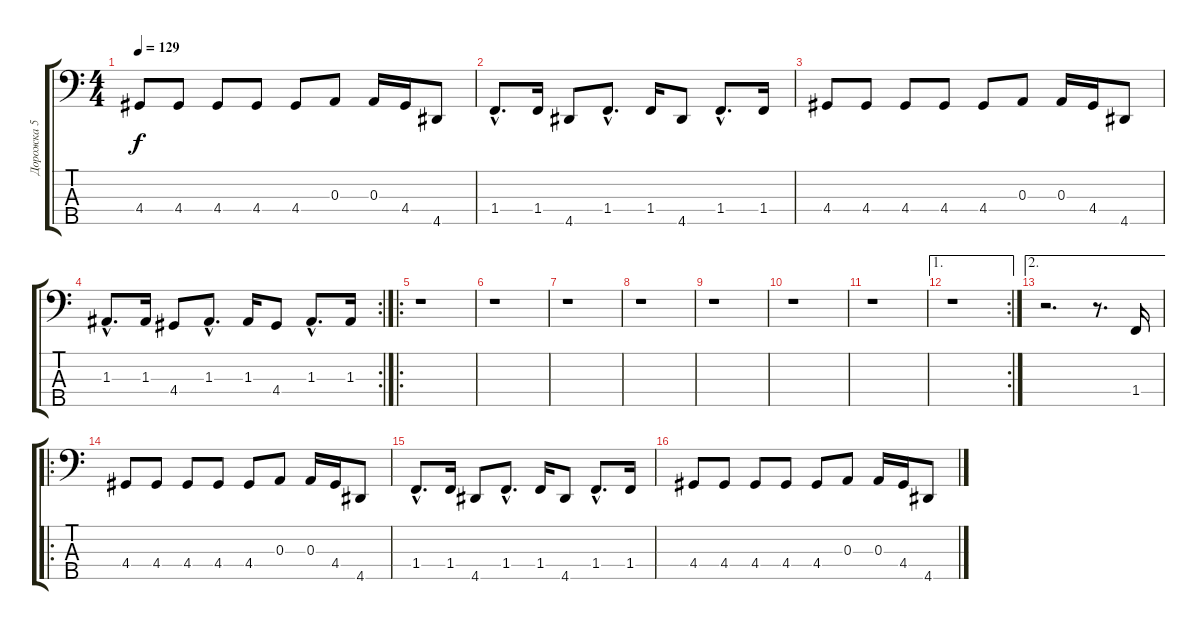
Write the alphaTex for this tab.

\track ("Дорожка 5" "Дорожка 5") {instrument electricbasspick}
\staff {score tabs}
\tuning (G2 D2 A1 E1 B0) {hide}
\ts (4 4)
\tempo 129
\clef f4
\ks c
4.4.8{dy f} 4.4.8 4.4.8 4.4.8 4.4.8 0.3.8 0.3.16 4.4.16 4.5.8 |
1.4{hac}.8{d} 1.4.16 4.5.8 1.4{hac}.8{d} 1.4.16 4.5.8 1.4{hac}.8{d} 1.4.16 |
4.4.8 4.4.8 4.4.8 4.4.8 4.4.8 0.3.8 0.3.16 4.4.16 4.5.8 |
\rc 2
1.3{hac}.8{d} 1.3.16 4.4.8 1.3{hac}.8{d} 1.3.16 4.4.8 1.3{hac}.8{d} 1.3.16 |
\ro
r.1 |
r.1 |
r.1 |
r.1 |
r.1 |
r.1 |
r.1 |
\ae 1
\rc 2
r.1 |
\ae 2
r.2{d} r.8{d} 1.4.16 |
\ro
4.4.8 4.4.8 4.4.8 4.4.8 4.4.8 0.3.8 0.3.16 4.4.16 4.5.8 |
1.4{hac}.8{d} 1.4.16 4.5.8 1.4{hac}.8{d} 1.4.16 4.5.8 1.4{hac}.8{d} 1.4.16 |
4.4.8 4.4.8 4.4.8 4.4.8 4.4.8 0.3.8 0.3.16 4.4.16 4.5.8
